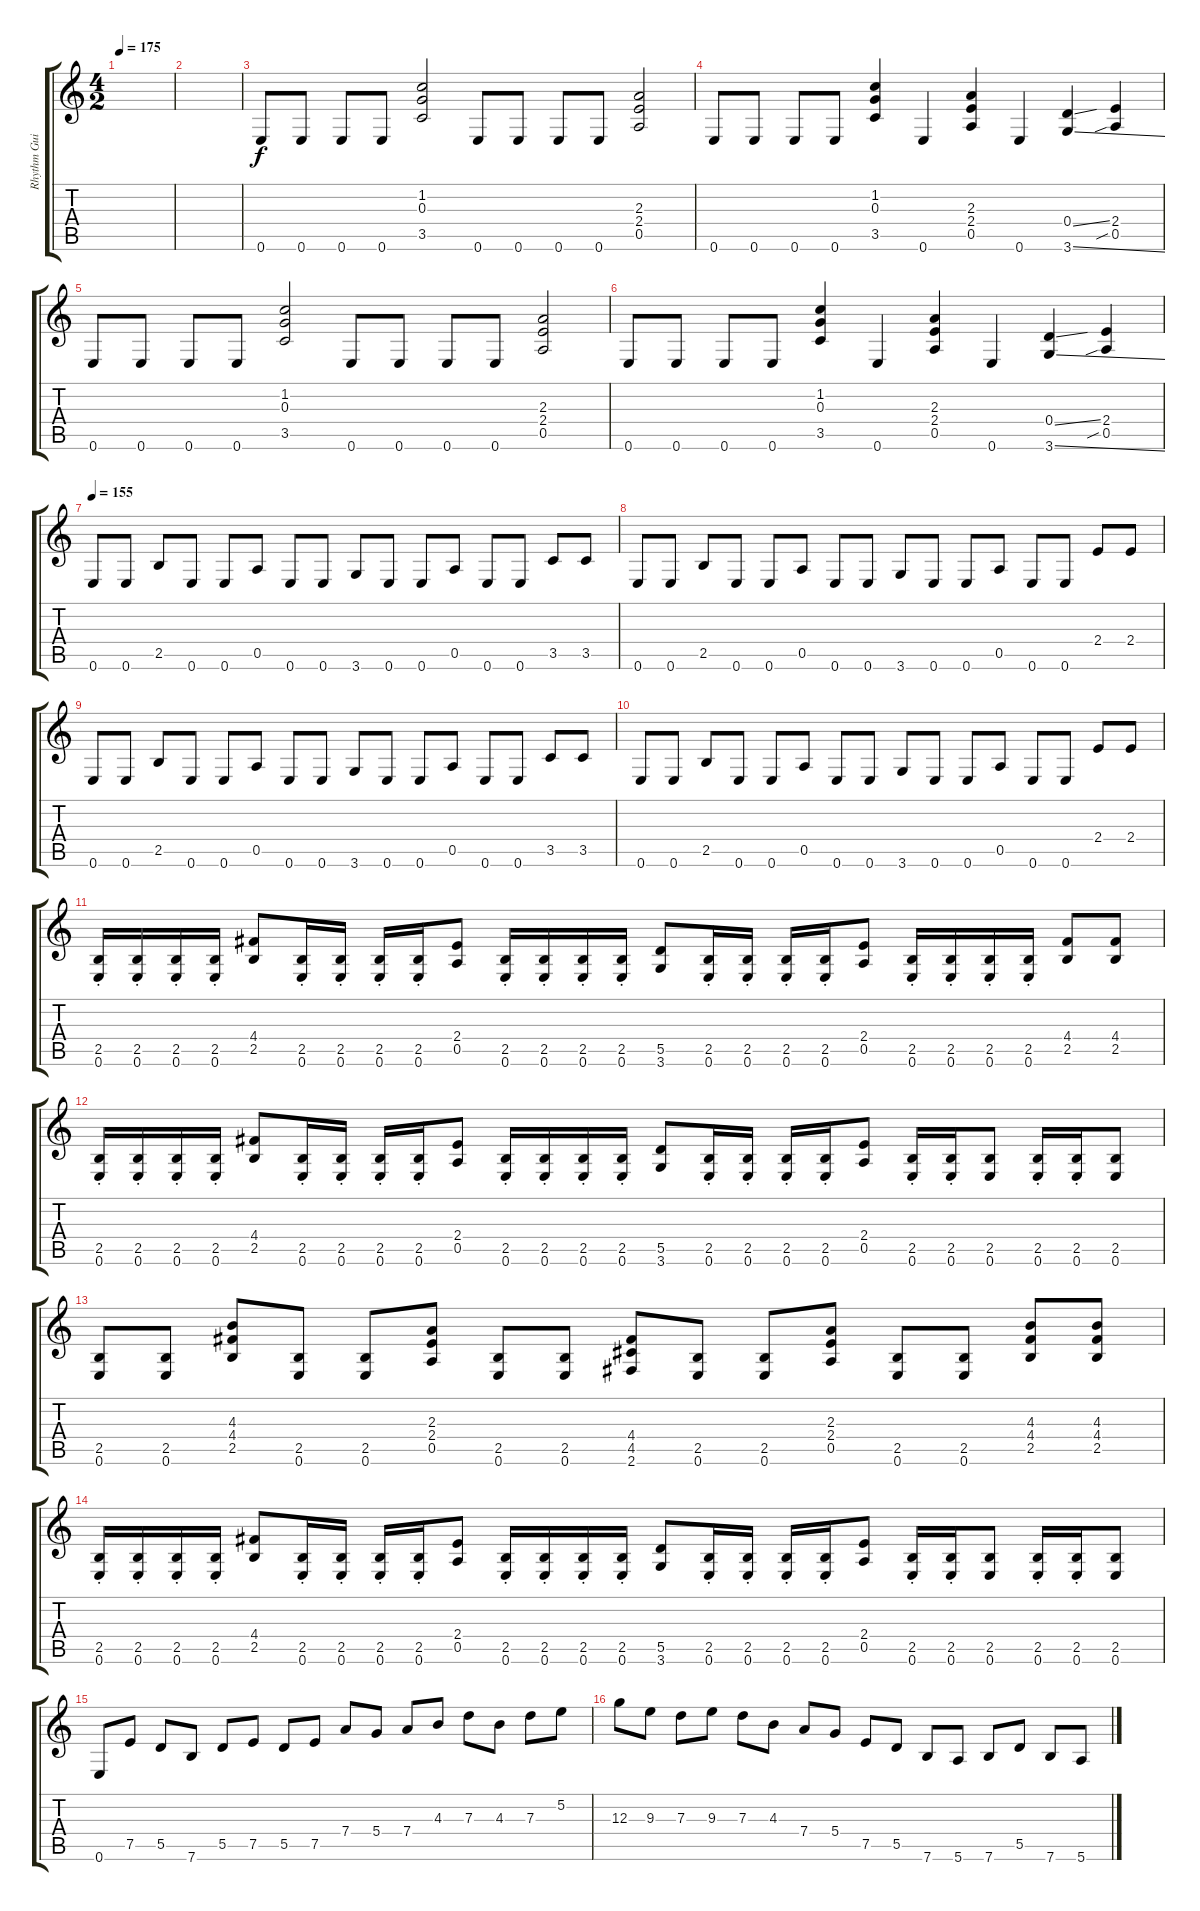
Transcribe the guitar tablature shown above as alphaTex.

\track ("Rhythm Guitar 1" "Rhythm Gui") {instrument distortionguitar}
\staff {score tabs}
\tuning (E4 B3 G3 D3 A2 E2) {hide}
\ts (4 2)
\tempo 175
\clef g2
\ks c
|
|
0.6.8 0.6.8 0.6.8 0.6.8 (1.2 0.3 3.5).2 0.6.8 0.6.8 0.6.8 0.6.8 (2.3 2.4 0.5).2 |
0.6.8 0.6.8 0.6.8 0.6.8 (1.2 0.3 3.5).4 0.6.4 (2.3 2.4 0.5).4 0.6.4 (0.4{ss} 3.6{ss}).4 (2.4 0.5{sib}).4 |
0.6.8 0.6.8 0.6.8 0.6.8 (1.2 0.3 3.5).2 0.6.8 0.6.8 0.6.8 0.6.8 (2.3 2.4 0.5).2 |
0.6.8 0.6.8 0.6.8 0.6.8 (1.2 0.3 3.5).4 0.6.4 (2.3 2.4 0.5).4 0.6.4 (0.4{ss} 3.6{ss}).4 (2.4 0.5{sib}).4 |
\tempo 155
0.6.8 0.6.8 2.5.8 0.6.8 0.6.8 0.5.8 0.6.8 0.6.8 3.6.8 0.6.8 0.6.8 0.5.8 0.6.8 0.6.8 3.5.8 3.5.8 |
0.6.8 0.6.8 2.5.8 0.6.8 0.6.8 0.5.8 0.6.8 0.6.8 3.6.8 0.6.8 0.6.8 0.5.8 0.6.8 0.6.8 2.4.8 2.4.8 |
0.6.8 0.6.8 2.5.8 0.6.8 0.6.8 0.5.8 0.6.8 0.6.8 3.6.8 0.6.8 0.6.8 0.5.8 0.6.8 0.6.8 3.5.8 3.5.8 |
0.6.8 0.6.8 2.5.8 0.6.8 0.6.8 0.5.8 0.6.8 0.6.8 3.6.8 0.6.8 0.6.8 0.5.8 0.6.8 0.6.8 2.4.8 2.4.8 |
(2.5{st} 0.6{st}).16 (2.5{st} 0.6{st}).16 (2.5{st} 0.6{st}).16 (2.5{st} 0.6{st}).16 (4.4 2.5).8 (2.5{st} 0.6{st}).16 (2.5{st} 0.6{st}).16 (2.5{st} 0.6{st}).16 (2.5{st} 0.6{st}).16 (2.4 0.5).8 (2.5{st} 0.6{st}).16 (2.5{st} 0.6{st}).16 (2.5{st} 0.6{st}).16 (2.5{st} 0.6{st}).16 (5.5 3.6).8 (2.5{st} 0.6{st}).16 (2.5{st} 0.6{st}).16 (2.5{st} 0.6{st}).16 (2.5{st} 0.6{st}).16 (2.4 0.5).8 (2.5{st} 0.6{st}).16 (2.5{st} 0.6{st}).16 (2.5{st} 0.6{st}).16 (2.5{st} 0.6{st}).16 (4.4 2.5).8 (4.4 2.5).8 |
(2.5{st} 0.6{st}).16 (2.5{st} 0.6{st}).16 (2.5{st} 0.6{st}).16 (2.5{st} 0.6{st}).16 (4.4 2.5).8 (2.5{st} 0.6{st}).16 (2.5{st} 0.6{st}).16 (2.5{st} 0.6{st}).16 (2.5{st} 0.6{st}).16 (2.4 0.5).8 (2.5{st} 0.6{st}).16 (2.5{st} 0.6{st}).16 (2.5{st} 0.6{st}).16 (2.5{st} 0.6{st}).16 (5.5 3.6).8 (2.5{st} 0.6{st}).16 (2.5{st} 0.6{st}).16 (2.5{st} 0.6{st}).16 (2.5{st} 0.6{st}).16 (2.4 0.5).8 (2.5{st} 0.6{st}).16 (2.5{st} 0.6{st}).16 (2.5 0.6).8 (2.5{st} 0.6{st}).16 (2.5{st} 0.6{st}).16 (2.5 0.6).8 |
(2.5 0.6).8 (2.5 0.6).8 (4.3 4.4 2.5).8 (2.5 0.6).8 (2.5 0.6).8 (2.3 2.4 0.5).8 (2.5 0.6).8 (2.5 0.6).8 (4.4 4.5 2.6).8 (2.5 0.6).8 (2.5 0.6).8 (2.3 2.4 0.5).8 (2.5 0.6).8 (2.5 0.6).8 (4.3 4.4 2.5).8 (4.3 4.4 2.5).8 |
(2.5{st} 0.6{st}).16 (2.5{st} 0.6{st}).16 (2.5{st} 0.6{st}).16 (2.5{st} 0.6{st}).16 (4.4 2.5).8 (2.5{st} 0.6{st}).16 (2.5{st} 0.6{st}).16 (2.5{st} 0.6{st}).16 (2.5{st} 0.6{st}).16 (2.4 0.5).8 (2.5{st} 0.6{st}).16 (2.5{st} 0.6{st}).16 (2.5{st} 0.6{st}).16 (2.5{st} 0.6{st}).16 (5.5 3.6).8 (2.5{st} 0.6{st}).16 (2.5{st} 0.6{st}).16 (2.5{st} 0.6{st}).16 (2.5{st} 0.6{st}).16 (2.4 0.5).8 (2.5{st} 0.6{st}).16 (2.5{st} 0.6{st}).16 (2.5 0.6).8 (2.5{st} 0.6{st}).16 (2.5{st} 0.6{st}).16 (2.5 0.6).8 |
0.6.8 7.5.8 5.5.8 7.6.8 5.5.8 7.5.8 5.5.8 7.5.8 7.4.8 5.4.8 7.4.8 4.3.8 7.3.8 4.3.8 7.3.8 5.2.8 |
12.3.8 9.3.8 7.3.8 9.3.8 7.3.8 4.3.8 7.4.8 5.4.8 7.5.8 5.5.8 7.6.8 5.6.8 7.6.8 5.5.8 7.6.8 5.6.8
